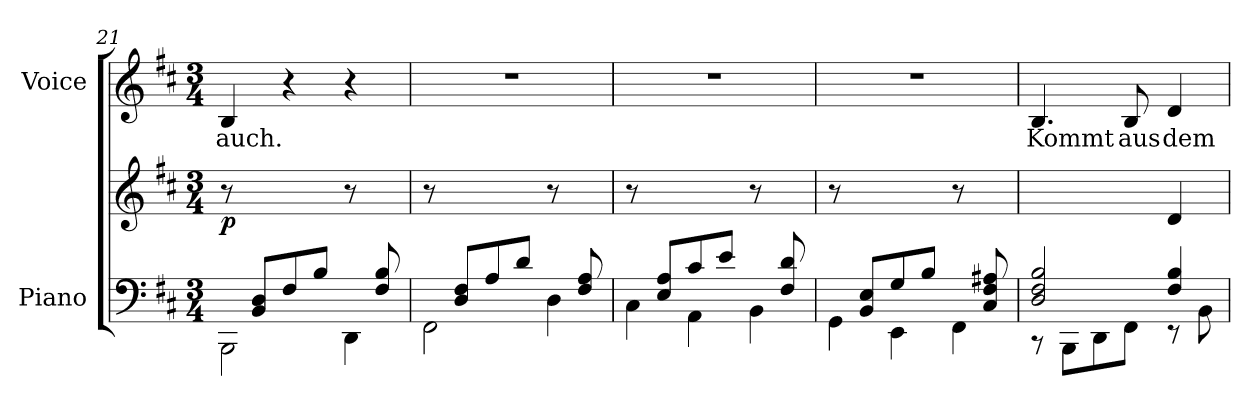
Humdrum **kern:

**kern	**kern	**dynam	**kern	**text
*part2	*part2	*part2	*part1	*part1
*staff3	*staff2	*staff2/3	*staff1	*staff1
*I"Piano	*	*	*I"Voice	*
*I'Pno	*	*	*	*
*clefF4	*clefG2	*	*clefG2	*
*k[f#c#]	*k[f#c#]	*	*k[f#c#]	*
*M3/4	*M3/4	*	*M3/4	*
=21	=21	=21	=21	=21
*^	*	*	*	*
!	!	!	!LO:DY:b	!	!
8ryy	2BBB\	8r	p	4B/	auch.
8BB/ 8D/L	.	4.ryy	.	.	.
8F#/	.	.	.	4r	.
8B/J	.	.	.	.	.
8ryy	4DD\	8r	.	4r	.
8F#/ 8B/	.	8ryy	.	.	.
=22	=22	=22	=22	=22	=22
8ryy	2FF#\	8r	.	2.r	.
8D/ 8F#/L	.	4.ryy	.	.	.
8A/	.	.	.	.	.
8d/J	.	.	.	.	.
8ryy	4D\	8r	.	.	.
8F#/ 8A/	.	8ryy	.	.	.
=23	=23	=23	=23	=23	=23
8ryy	4C#\	8r	.	2.r	.
8E/ 8A/L	.	4.ryy	.	.	.
8c#/	4AA\	.	.	.	.
8e/J	.	.	.	.	.
8ryy	4BB\	8r	.	.	.
8F#/ 8d/	.	8ryy	.	.	.
=24	=24	=24	=24	=24	=24
8ryy	4GG\	8r	.	2.r	.
8BB/ 8E/L	.	4.ryy	.	.	.
8G/	4EE\	.	.	.	.
8B/J	.	.	.	.	.
8ryy	4FF#\	8r	.	.	.
8C#/ 8F#/ 8A#X/	.	8ryy	.	.	.
=25	=25	=25	=25	=25	=25
2D/ 2F#/ 2B/	8r	2ryy	.	4.B/	Kommt
.	8BBB\L	.	.	.	.
.	8DD\	.	.	.	.
.	8FF#\J	.	.	8B/	aus
4F#/ 4B/	8r	4d/	.	4d/	dem
.	8BB\	.	.	.	.
*v	*v	*	*	*	*
=	=	=	=	=
*-	*-	*-	*-	*-
